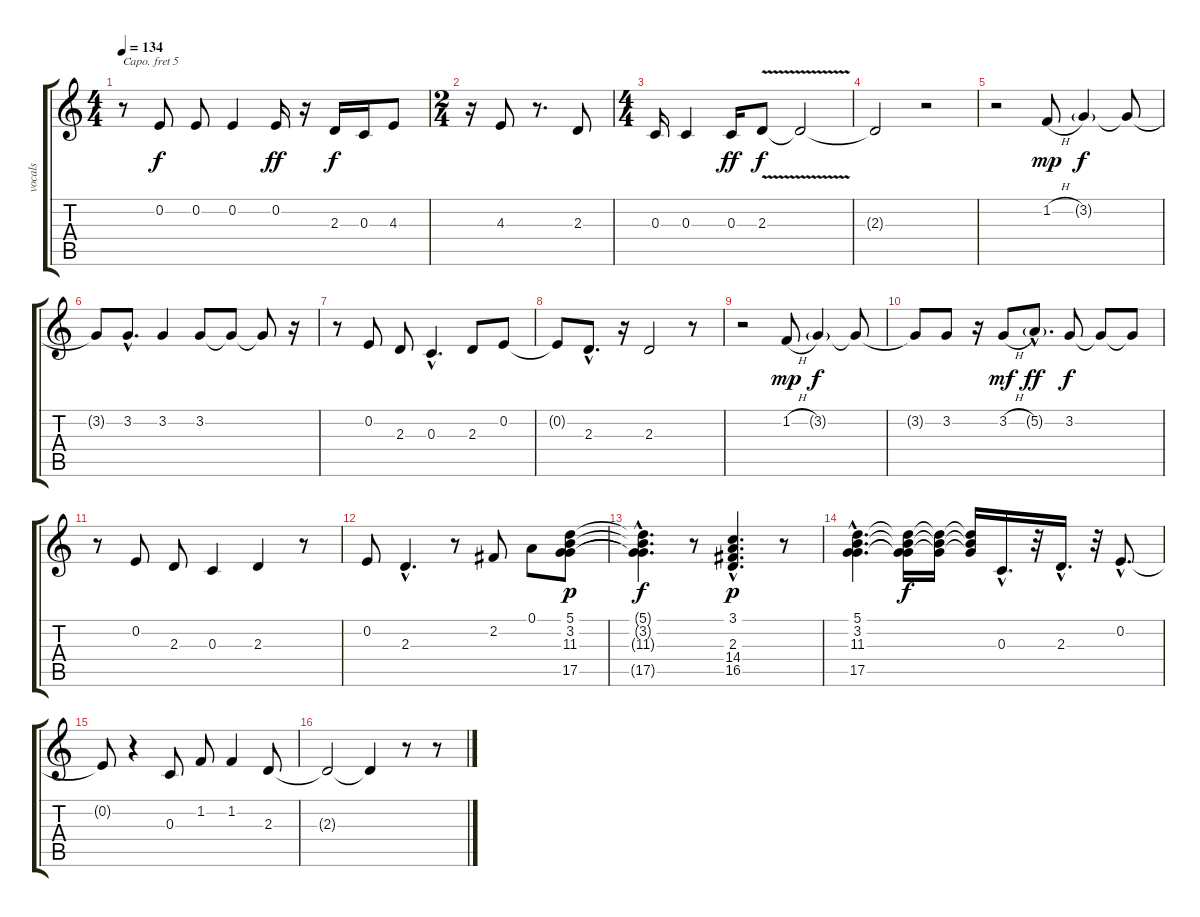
\track ("vocals" "vocals") {instrument flute}
\staff {score tabs}
\capo 5
\tuning (E4 B3 G3 D3 A2 E2) {hide}
\ts (4 4)
\tempo 134
\clef g2
\ks c
r.8{dy f} 0.2.8{volume 16} 0.2.8 0.2.4 0.2.16{dy ff} r.16 2.3.16{dy f} 0.3.16 4.3.8 |
\ts (2 4)
r.16 4.3.8 r.8{d} 2.3.8 |
\ts (4 4)
0.3.16 0.3.4 0.3.16{dy ff} 2.3{v}.8{dy f volume 15} 2.3{t}.2{volume 0} |
2.3{t}.2 r.2 |
r.2 1.2{h}.8{dy mp volume 16} 3.2{g}.4{dy f volume 14} 3.2{t}.8{volume 16} |
3.2{t}.8{volume 12} 3.2{hac}.8{d volume 16} 3.2.4{volume 15} 3.2.8{volume 16} 3.2{t}.8{volume 15} 3.2{t}.8{volume 12} r.16 |
r.8 0.2.8{volume 16} 2.3.8 0.3{hac}.4{d} 2.3.8 0.2.8 |
0.2{t}.8 2.3{hac}.8{d} r.16 2.3.2 r.8 |
r.2 1.2{h}.8{dy mp volume 16} 3.2{g}.4{dy f volume 14} 3.2{t}.8{volume 16} |
3.2{t}.8{volume 12} 3.2.8{volume 16} r.16 3.2{h}.8{dy mf} 5.2{g hac}.8{d dy ff volume 15} 3.2.8{dy f volume 16} 3.2{t}.8{volume 15} 3.2{t}.8{volume 12} |
r.8 0.2.8{volume 16} 2.3.8 0.3.4 2.3.4 r.8 |
0.2.8 2.3{hac}.4{d} r.8 2.2.8 0.1.8 (5.1 3.2 11.3 17.5).8{dy p} |
(5.1{hac t} 3.2{hac t} 11.3{hac t} 17.5{hac t}).4{d dy f} r.8 (3.1{hac} 2.3{hac} 14.4{hac} 16.5{hac}).4{d dy p} r.8 |
(5.1{hac} 3.2{hac} 11.3{hac} 17.5{hac}).4{d} (5.1{t} 3.2{t} 11.3{t} 17.5{t}).16{dy f} (5.1{t} 11.3{t} 17.5{t}).16 (5.1{t} 11.3{t} 17.5{t}).16 0.3{hac}.16{d} r.32 2.3{hac}.16{d} r.32 0.2{hac}.8{d} |
0.2{t}.8 r.4 0.3.8{volume 14} 1.2.8{volume 16} 1.2.4 2.3.8 |
2.3{t}.2{volume 0} 2.3{t}.4 r.8 r.8{volume 0}
